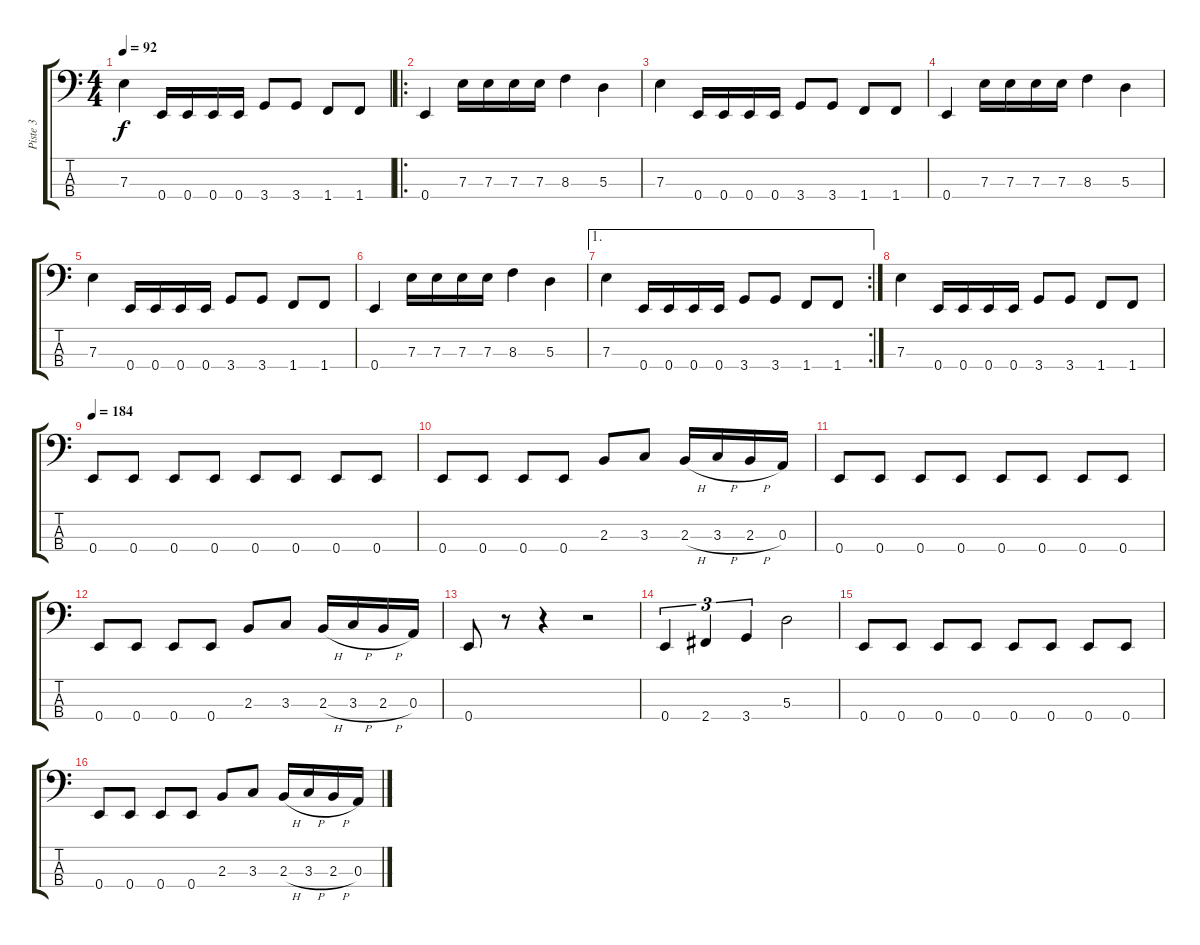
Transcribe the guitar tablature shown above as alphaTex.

\track ("Piste 3" "Piste 3") {instrument slapbass2}
\staff {score tabs}
\tuning (G2 D2 A1 E1) {hide}
\ts (4 4)
\tempo 92
\clef f4
\ks c
7.3.4{dy f} 0.4.16 0.4.16 0.4.16 0.4.16 3.4.8 3.4.8 1.4.8 1.4.8 |
\ro
0.4.4 7.3.16 7.3.16 7.3.16 7.3.16 8.3.4 5.3.4 |
7.3.4 0.4.16 0.4.16 0.4.16 0.4.16 3.4.8 3.4.8 1.4.8 1.4.8 |
0.4.4 7.3.16 7.3.16 7.3.16 7.3.16 8.3.4 5.3.4 |
7.3.4 0.4.16 0.4.16 0.4.16 0.4.16 3.4.8 3.4.8 1.4.8 1.4.8 |
0.4.4 7.3.16 7.3.16 7.3.16 7.3.16 8.3.4 5.3.4 |
\ae 1
\rc 2
7.3.4 0.4.16 0.4.16 0.4.16 0.4.16 3.4.8 3.4.8 1.4.8 1.4.8 |
7.3.4 0.4.16 0.4.16 0.4.16 0.4.16 3.4.8 3.4.8 1.4.8 1.4.8 |
\tempo 184
0.4.8 0.4.8 0.4.8 0.4.8 0.4.8 0.4.8 0.4.8 0.4.8 |
0.4.8 0.4.8 0.4.8 0.4.8 2.3.8 3.3.8 2.3{h}.16 3.3{h}.16 2.3{h}.16 0.3.16 |
0.4.8 0.4.8 0.4.8 0.4.8 0.4.8 0.4.8 0.4.8 0.4.8 |
0.4.8 0.4.8 0.4.8 0.4.8 2.3.8 3.3.8 2.3{h}.16 3.3{h}.16 2.3{h}.16 0.3.16 |
0.4.8 r.8 r.4 r.2 |
0.4.4{tu (3 2)} 2.4.4{tu (3 2)} 3.4.4{tu (3 2)} 5.3.2 |
0.4.8 0.4.8 0.4.8 0.4.8 0.4.8 0.4.8 0.4.8 0.4.8 |
0.4.8 0.4.8 0.4.8 0.4.8 2.3.8 3.3.8 2.3{h}.16 3.3{h}.16 2.3{h}.16 0.3.16
